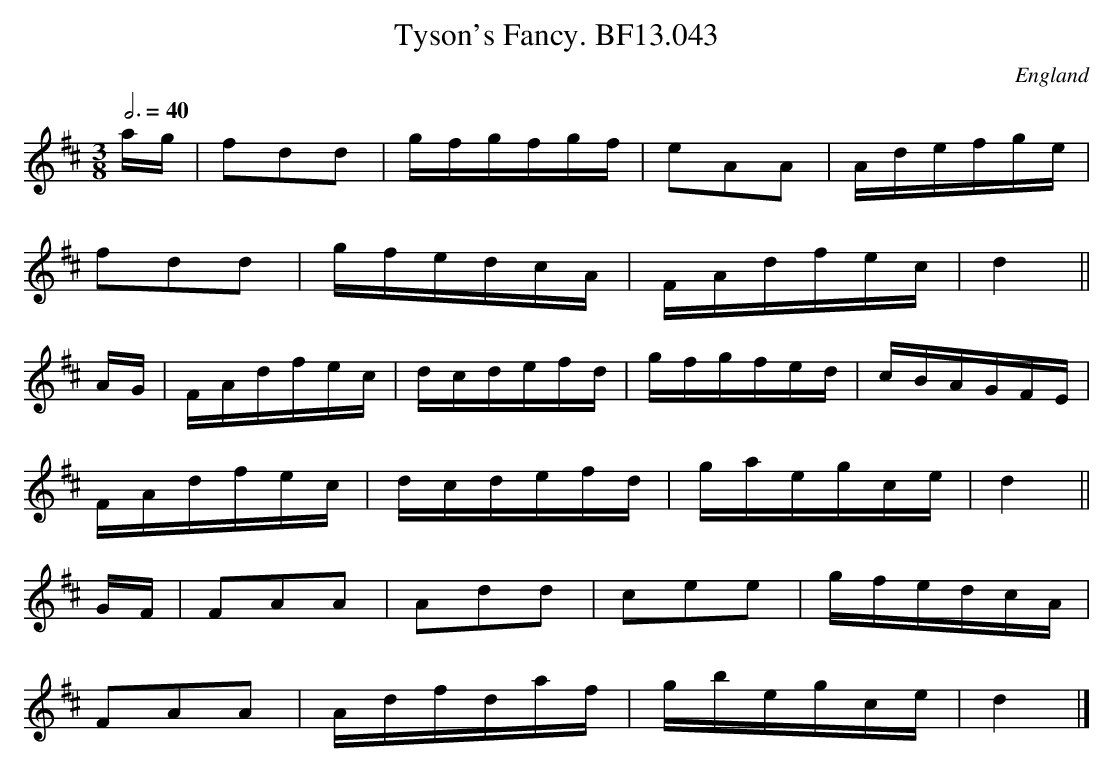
X:1
T:Tyson's Fancy. BF13.043
L:1/16
M:3/8
O:England
Q:3/4=40
K:D major
ag|f2d2d2| gfgfgf|e2A2A2|Adefge|!
f2d2d2|gfedcA|FAdfec|d4||!
AG|FAdfec|dcdefd|gfgfed|cBAGFE|!
FAdfec|dcdefd|gaegce|d4||!
GF|F2A2A2|A2d2d2|c2e2e2|gfedcA|!
F2A2A2|Adfdaf|gbegce|d4|]
